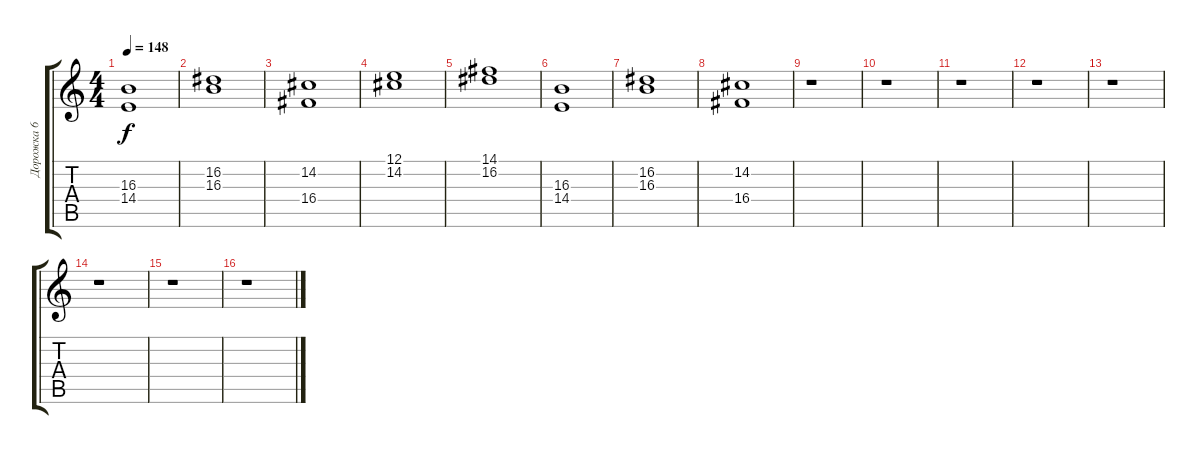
\track ("Дорожка 6" "Дорожка 6") {instrument stringensemble2}
\staff {score tabs}
\tuning (E4 B3 G3 D3 A2 E2) {hide}
\ts (4 4)
\tempo 148
\clef g2
\ks c
(16.3 14.4).1{dy f} |
(16.2 16.3).1 |
(14.2 16.4).1 |
(12.1 14.2).1 |
(14.1 16.2).1 |
(16.3 14.4).1 |
(16.2 16.3).1 |
(14.2 16.4).1 |
r.1 |
r.1 |
r.1 |
r.1 |
r.1 |
r.1 |
r.1 |
r.1
